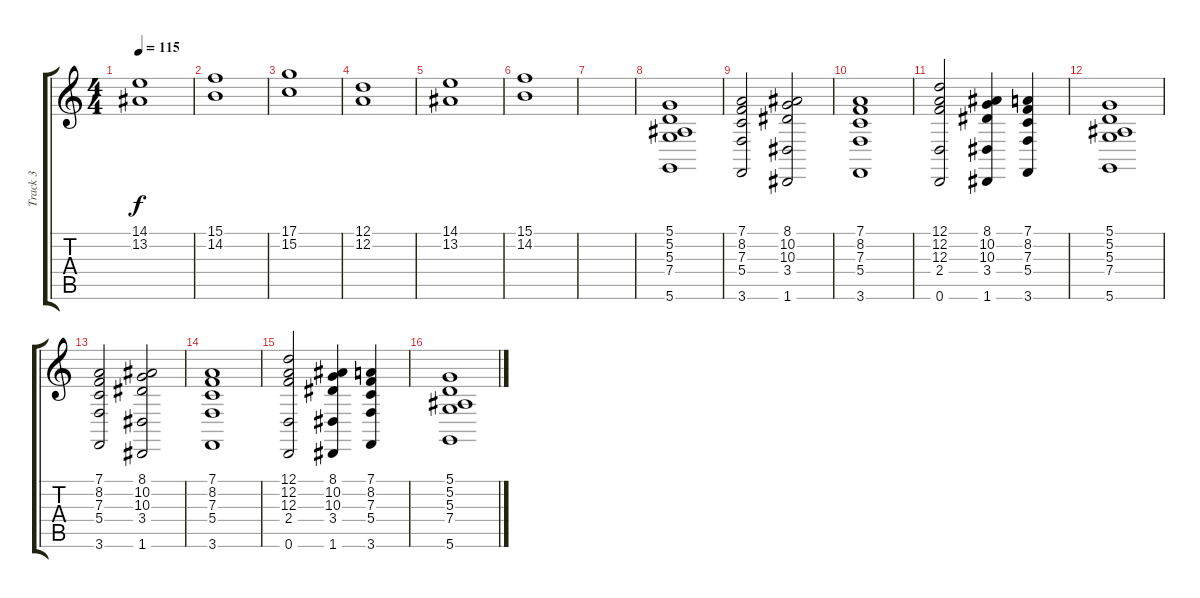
\track ("Track 3" "Track 3") {instrument brightacousticpiano}
\staff {score tabs}
\tuning (D4 A3 F3 C3 G2 D2) {hide}
\ts (4 4)
\tempo 115
\clef g2
\ks c
(14.1 13.2).1{dy f} |
(15.1 14.2).1 |
(17.1 15.2).1 |
(12.1 12.2).1 |
(14.1 13.2).1 |
(15.1 14.2).1 |
|
(5.1 5.2 5.3 7.4 5.6).1 |
(7.1 8.2 7.3 5.4 3.6).2 (8.1 10.2 10.3 3.4 1.6).2 |
(7.1 8.2 7.3 5.4 3.6).1 |
(12.1 12.2 12.3 2.4 0.6).2 (8.1 10.2 10.3 3.4 1.6).4 (7.1 8.2 7.3 5.4 3.6).4 |
(5.1 5.2 5.3 7.4 5.6).1 |
(7.1 8.2 7.3 5.4 3.6).2 (8.1 10.2 10.3 3.4 1.6).2 |
(7.1 8.2 7.3 5.4 3.6).1 |
(12.1 12.2 12.3 2.4 0.6).2 (8.1 10.2 10.3 3.4 1.6).4 (7.1 8.2 7.3 5.4 3.6).4 |
(5.1 5.2 5.3 7.4 5.6).1
